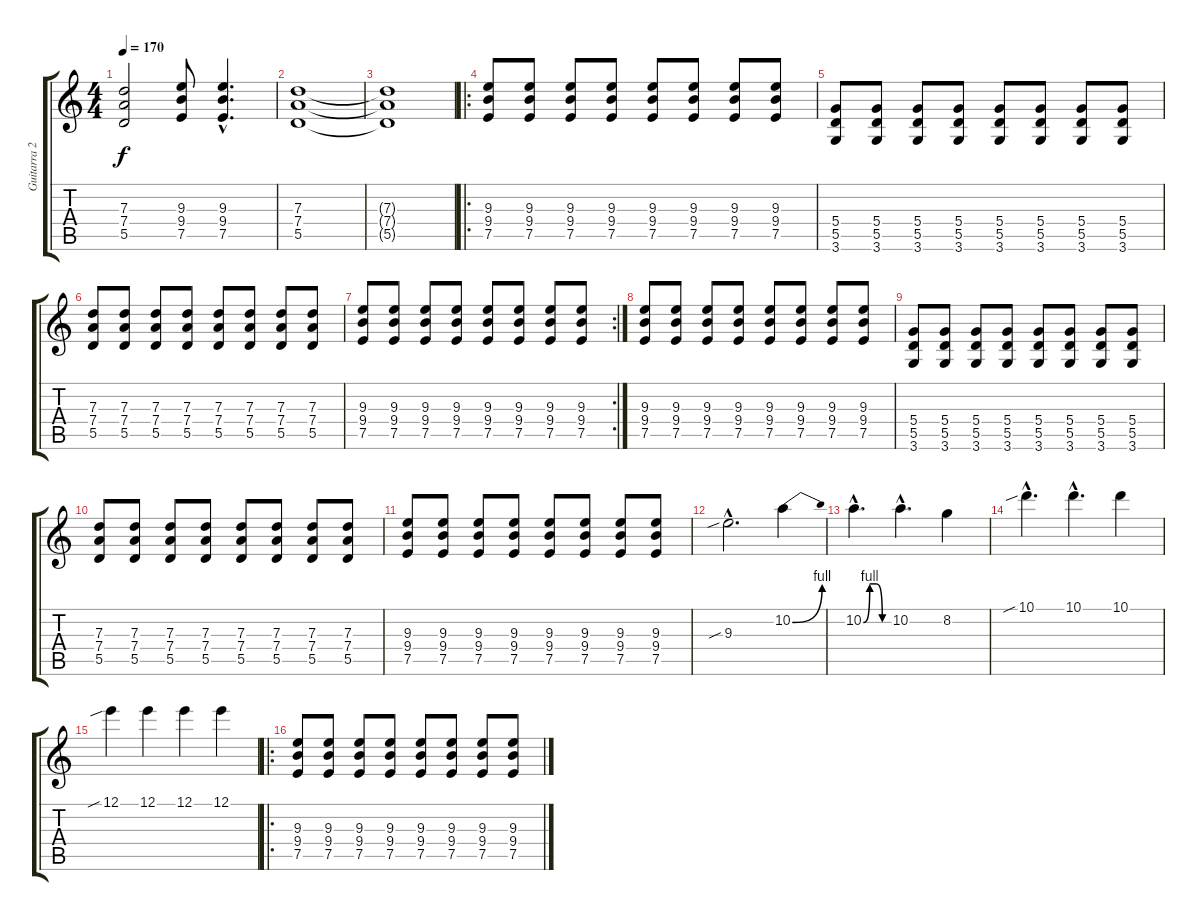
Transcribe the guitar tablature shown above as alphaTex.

\track ("Guitarra 2" "Guitarra 2") {instrument distortionguitar}
\staff {score tabs}
\tuning (E4 B3 G3 D3 A2 E2) {hide}
\ts (4 4)
\tempo 170
\clef g2
\ks c
(7.3{t} 7.4{t} 5.5{t}).2{dy f} (9.3 9.4 7.5).8 (9.3{hac} 9.4{hac} 7.5{hac}).4{d} |
(7.3 7.4 5.5).1 |
(7.3{t} 7.4{t} 5.5{t}).1 |
\ro
(9.3 9.4 7.5).8 (9.3 9.4 7.5).8 (9.3 9.4 7.5).8 (9.3 9.4 7.5).8 (9.3 9.4 7.5).8 (9.3 9.4 7.5).8 (9.3 9.4 7.5).8 (9.3 9.4 7.5).8 |
(5.4 5.5 3.6).8 (5.4 5.5 3.6).8 (5.4 5.5 3.6).8 (5.4 5.5 3.6).8 (5.4 5.5 3.6).8 (5.4 5.5 3.6).8 (5.4 5.5 3.6).8 (5.4 5.5 3.6).8 |
(7.3 7.4 5.5).8 (7.3 7.4 5.5).8 (7.3 7.4 5.5).8 (7.3 7.4 5.5).8 (7.3 7.4 5.5).8 (7.3 7.4 5.5).8 (7.3 7.4 5.5).8 (7.3 7.4 5.5).8 |
\rc 2
(9.3 9.4 7.5).8 (9.3 9.4 7.5).8 (9.3 9.4 7.5).8 (9.3 9.4 7.5).8 (9.3 9.4 7.5).8 (9.3 9.4 7.5).8 (9.3 9.4 7.5).8 (9.3 9.4 7.5).8 |
(9.3 9.4 7.5).8{volume 11} (9.3 9.4 7.5).8 (9.3 9.4 7.5).8 (9.3 9.4 7.5).8 (9.3 9.4 7.5).8 (9.3 9.4 7.5).8 (9.3 9.4 7.5).8 (9.3 9.4 7.5).8 |
(5.4 5.5 3.6).8 (5.4 5.5 3.6).8 (5.4 5.5 3.6).8 (5.4 5.5 3.6).8 (5.4 5.5 3.6).8 (5.4 5.5 3.6).8 (5.4 5.5 3.6).8 (5.4 5.5 3.6).8 |
(7.3 7.4 5.5).8 (7.3 7.4 5.5).8 (7.3 7.4 5.5).8 (7.3 7.4 5.5).8 (7.3 7.4 5.5).8 (7.3 7.4 5.5).8 (7.3 7.4 5.5).8 (7.3 7.4 5.5).8 |
(9.3 9.4 7.5).8 (9.3 9.4 7.5).8 (9.3 9.4 7.5).8 (9.3 9.4 7.5).8 (9.3 9.4 7.5).8 (9.3 9.4 7.5).8 (9.3 9.4 7.5).8 (9.3 9.4 7.5).8 |
9.3{sib hac}.2{d volume 16} 10.2{be (bend 0 0 60 4)}.4 |
10.2{be (custom 0 0 15 4 30 4 45 0 60 0) hac}.4{d} 10.2{hac}.4{d} 8.2.4 |
10.1{sib hac}.4{d} 10.1{hac}.4{d} 10.1.4 |
12.1{sib}.4 12.1.4 12.1.4 12.1.4 |
\ro
(9.3 9.4 7.5).8{volume 13} (9.3 9.4 7.5).8 (9.3 9.4 7.5).8 (9.3 9.4 7.5).8 (9.3 9.4 7.5).8 (9.3 9.4 7.5).8 (9.3 9.4 7.5).8 (9.3 9.4 7.5).8
